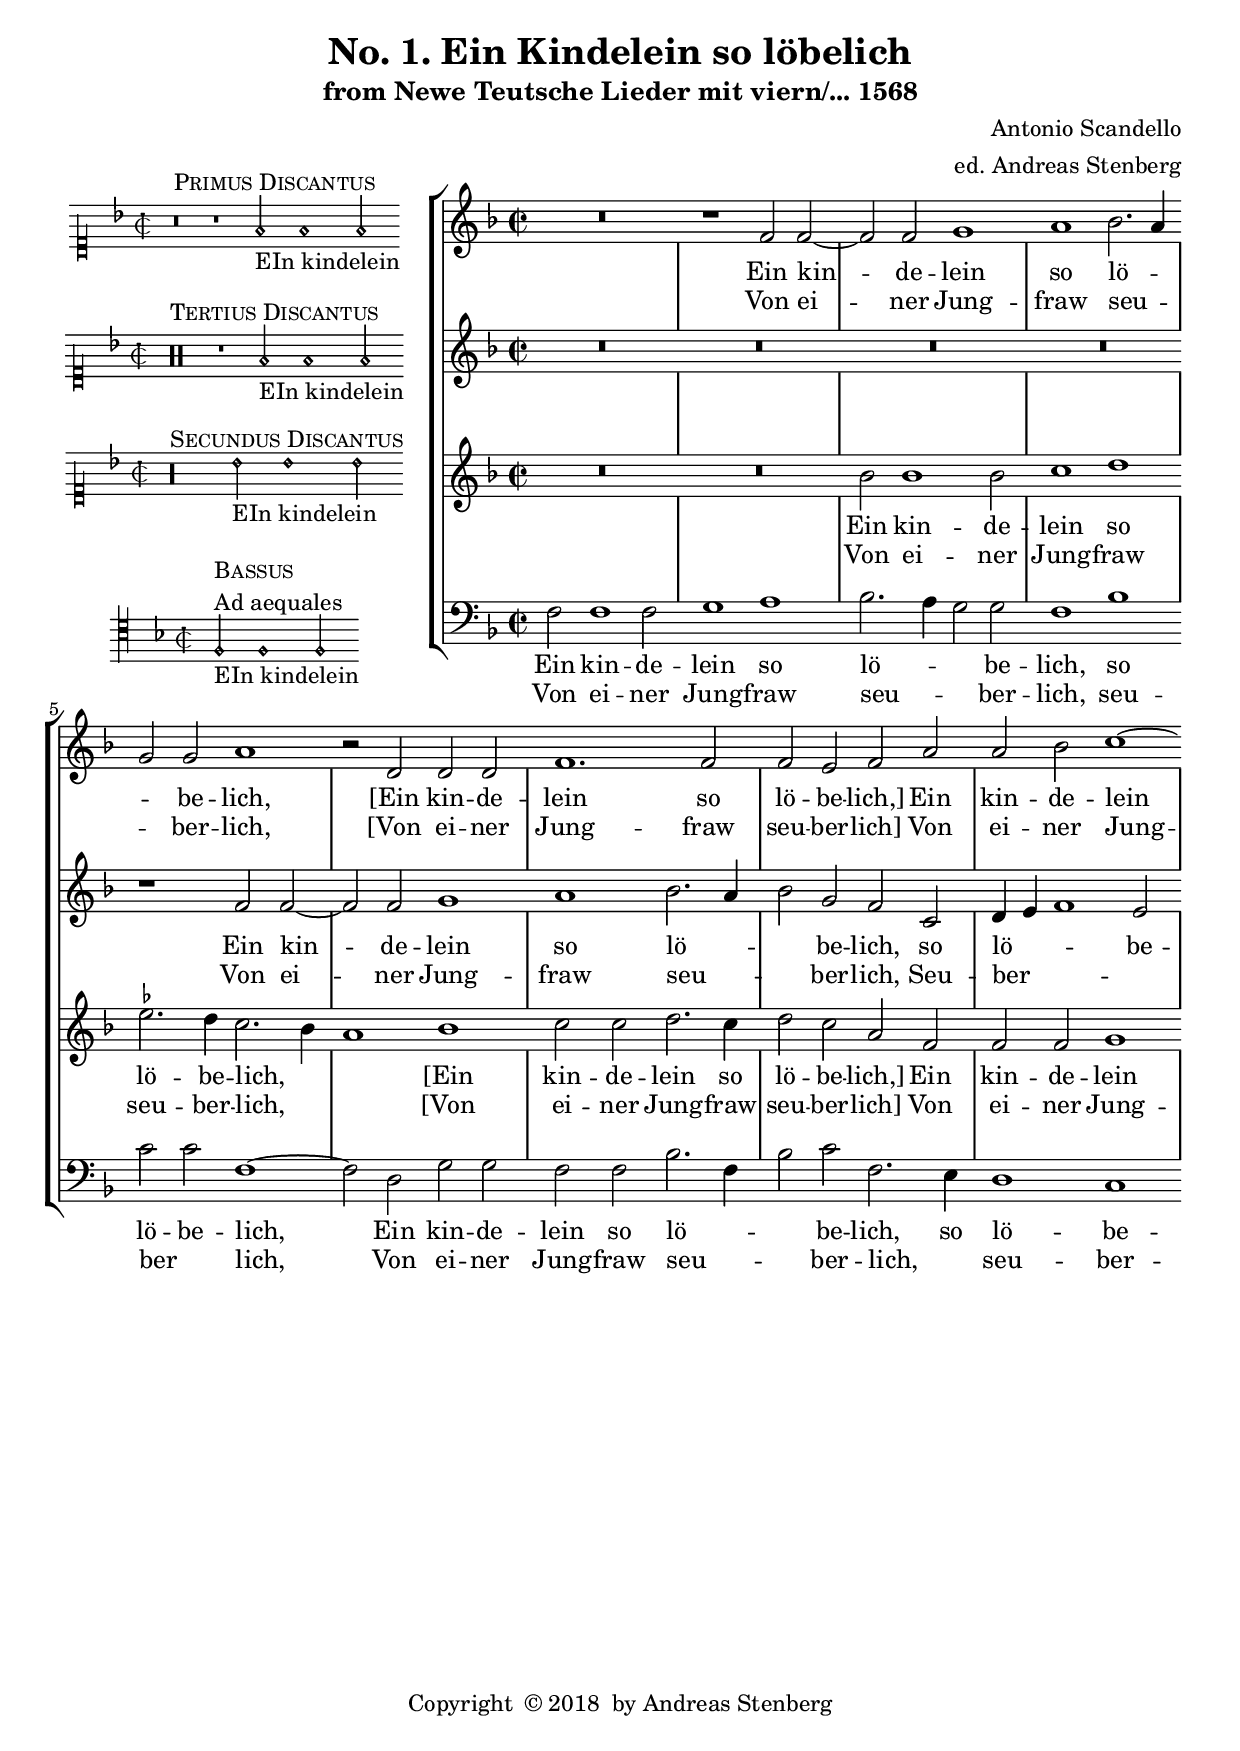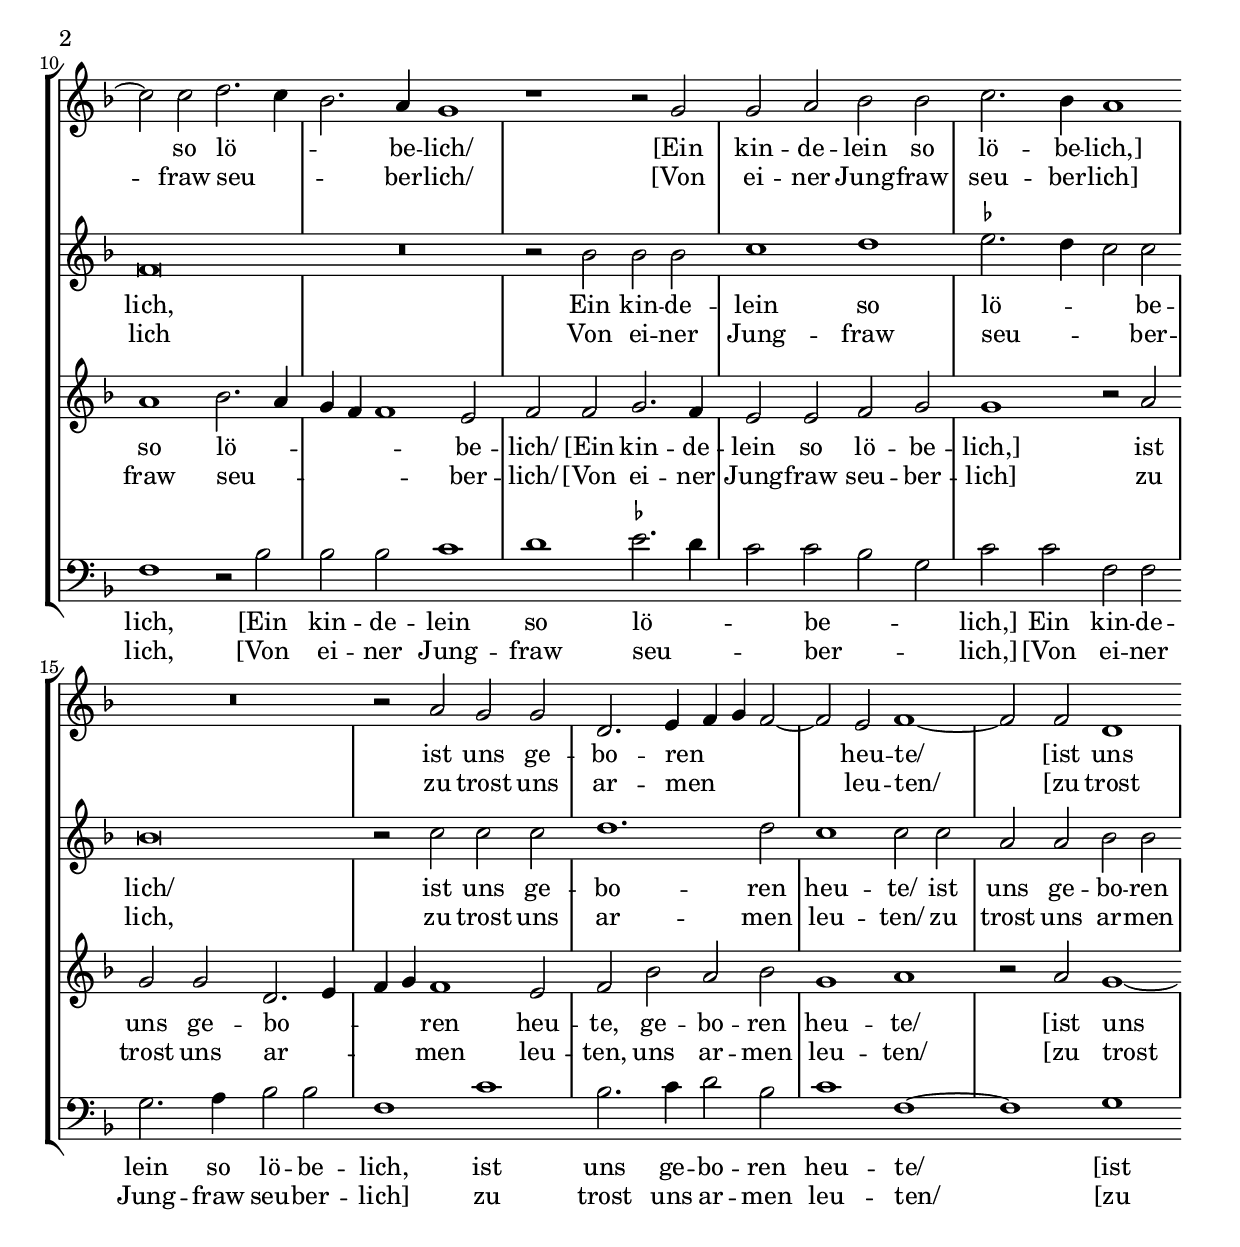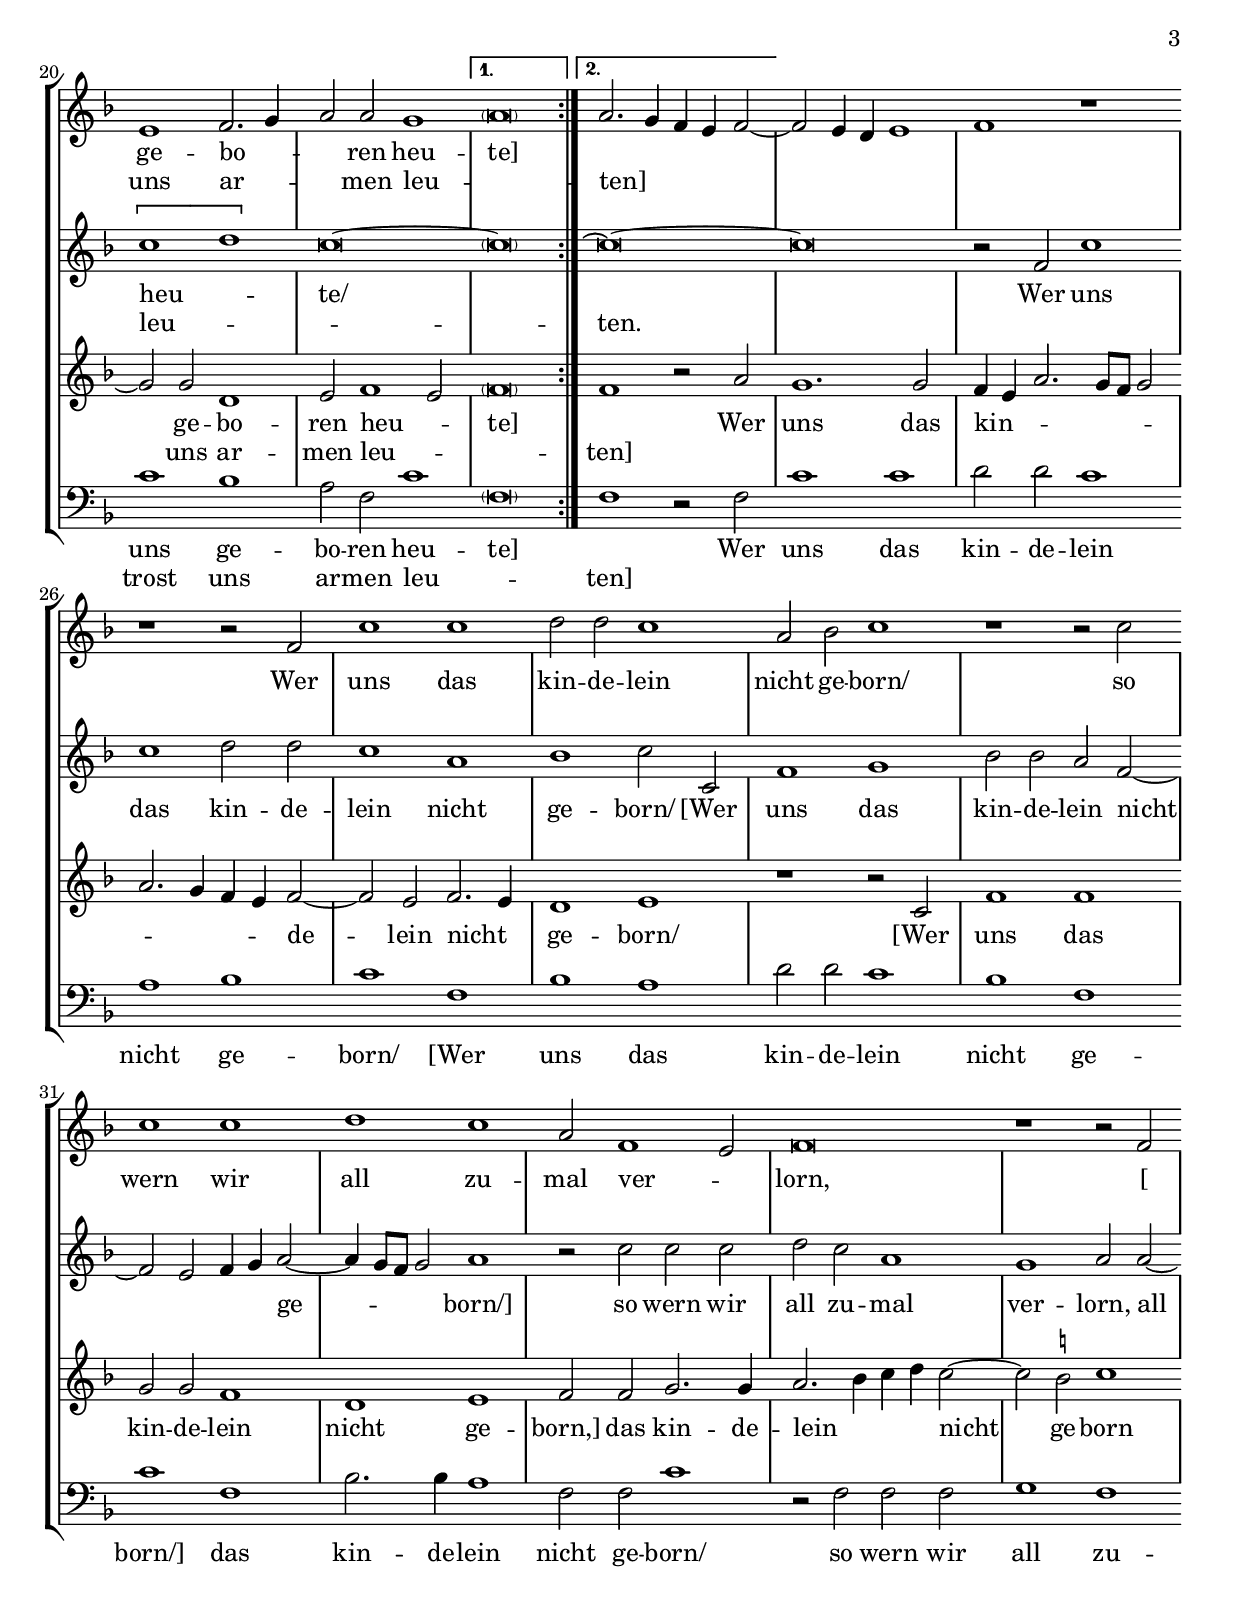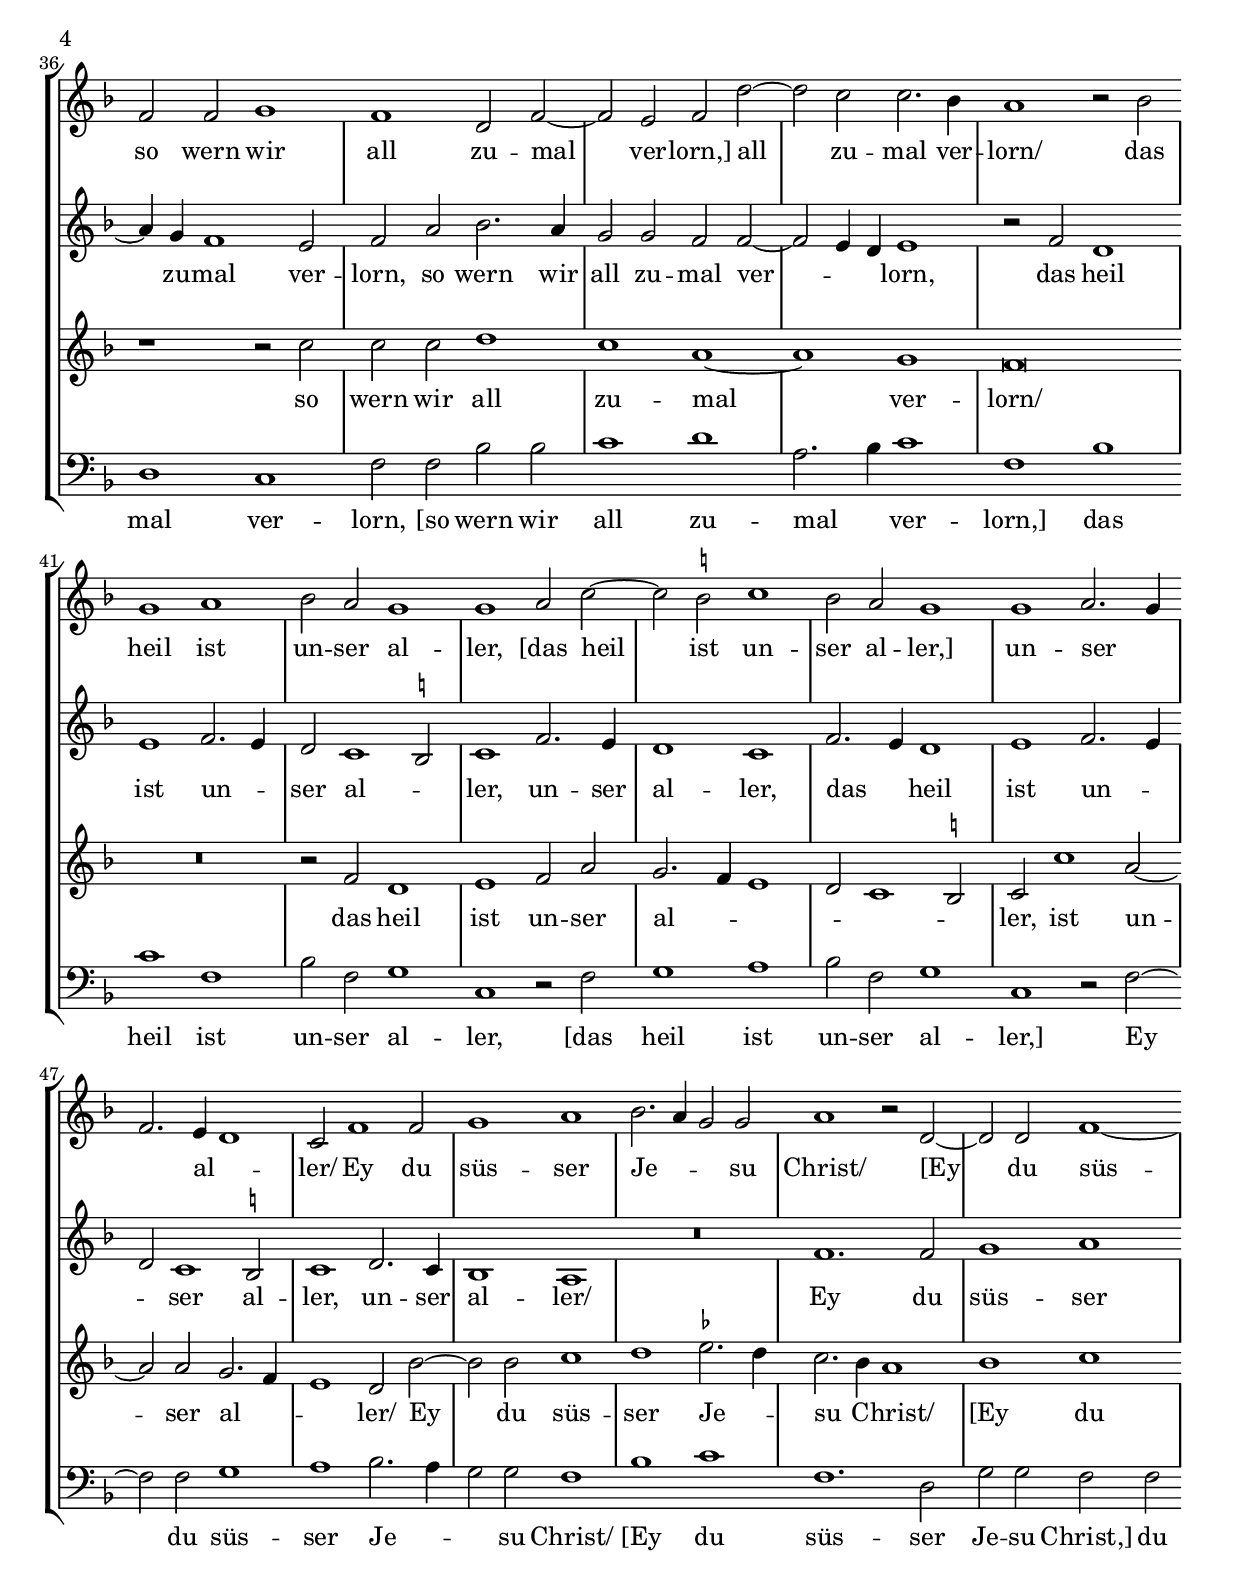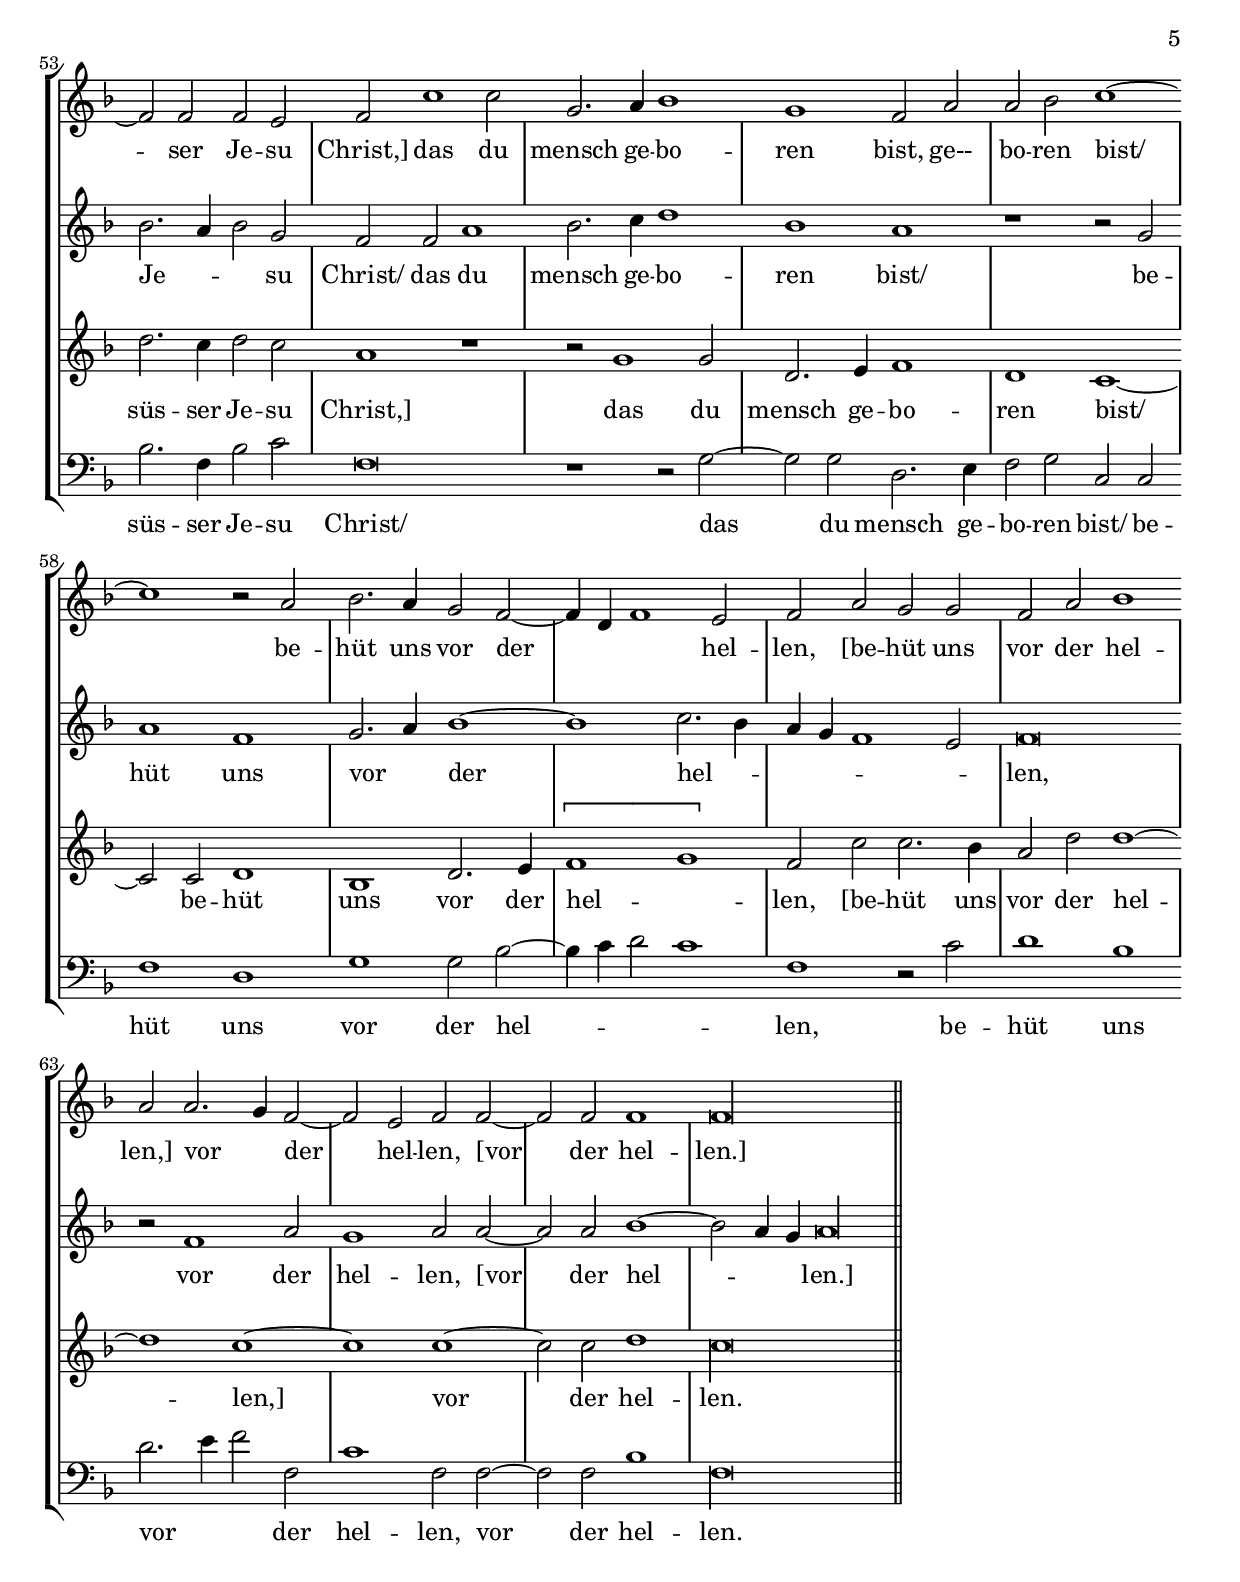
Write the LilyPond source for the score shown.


%%%%%%%%%%%%%%%%%%%%%%%%%%%%%%%%%%%%%%%%%%%%%%%%%%%%%%%%%%%%%%%%%%%
% This is a template based on the usual four part choir templater %
% where the voices have common lyrics at the the start but split  %
% to separate lyrics after a while.				  %
% This template is modyfied by AS from the one in the lilypond    %
% documentation.						  %
% This template is to be used for instance for fairly simple      %
% settings where the stanzas are set homophonicaly but twhere the %
% Chorus contains polyphony that require separate underlay for    %
% the different voices.						  %
%%%%%%%%%%%%%%%%%%%%%%%%%%%%%%%%%%%%%%%%%%%%%%%%%%%%%%%%%%%%%%%%%%%
\version "2.18.0"
\include "deutsch.ly"
ficta = \once \set suggestAccidentals =##t
\header {
  title = \markup {
    \center-column {
      "No. 1. Ein Kindelein so löbelich"
%      "Wann er zu nacht"
%      \vspace #0.5
    }
  }
  subtitle = "from Newe Teutsche Lieder mit viern/... 1568"
  composer = "Antonio Scandello"
  arranger = "ed. Andreas Stenberg"
  poet = ""
  meter =""
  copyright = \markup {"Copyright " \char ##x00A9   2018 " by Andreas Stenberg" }
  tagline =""
}
global = {
  \key f \major
}

%% PDF p. 7

sopMusic = \relative c' {

  \set Score.tempoHideNote = ##t
  \tempo 1 = 56
  \time 2/2
  \set Timing.measureLength = #(ly:make-moment 4/2)
  \override Staff.BarLine.transparent = ##t
  \repeat volta 2 {
 R\breve
 r1 f2 f2~
 f2 f2 g1
 a1 b2.( a4 g2) g2
 a1 r2 d,2 d2 d2			%% end of first line in orig.
 f1. f2
 f2 e2 f2 a2
 a2 b2 c1~
 c2 c2 d2.( c4
 b2.) a4 g1
 r1 r2 g2
 g2 a2 b2 b2
 c2. b4 a1				%% end of second line.
 R\breve
 r2 a2 g2 g2
 d2. e4( f4 g4 f2~
 f2) e2 f1~
 f2 f2 d1
 e1 f2.( g4
 a2) a2 g1
  }
  \alternative {
    { \parenthesize a\breve   \revert Staff.BarLine.transparent }
    { a2.( g4 f4 e4 f2~ }
  }
    \override Staff.BarLine.transparent = ##t
 f2 e4 d4 				%% end of third line.
 e1
 f1) r1
 r1 r2 f2
 c'1 c1
 d2 d2 c1
 a2 b2 c1
 r1 r2 c2
 c1 c1
 d1 c1					%% end of fourth line (last on first page).
 a2 f1( e2)
 f\breve
 r1 r2 f2
 f2 f2 g1
 f1 d2 f2~
 f2 e2 f2 d'2~
 d2 c2 c2. b4
 a1 r2 b2
 g1 a1
 b2 a2					%% end of fifth line (first on second page).
 g1
 g1 a2 c2~
 c2 \ficta h2 c1
 b2 a2 g1
 g1 a2.( g4
 f2.) e4( d1)
 c2 f1 f2
 g1 a1
 b2.( a4 g2) g2
 a1					%% end of sixth line.
 r2 d,2~
 d2 d2 f1~
 f2 f2 f2 e2
 f2 c'1 c2
 g2. a4 b1
 g1 f2 a2
 a2 b2 c1~
 c1 r2 a2
 b2. a4				%% end of sewenth line.
 g2 f2~(
 f4 d4 f1) e2
 f2 a2 g2 g2
 f2 a2 b1
 a2 a2.( g4) f2~
 f2 e2 f2 f2~
 f2 f2 f1
 \cadenzaOn
 f\longa
 \revert Staff.BarLine.transparent
  \bar "||"
}
sopWords = \lyricmode {
  Ein kin -- de -- lein so lö -- be -- lich,
  [Ein kin -- de -- lein so lö -- be -- lich,]
  Ein kin -- de -- lein so lö -- be -- lich/
  [Ein kin -- de -- lein so lö -- be -- lich,]
  ist uns ge -- bo -- ren heu -- te/
  [ist uns ge -- bo -- ren heu -- te] _
  Wer uns das kin -- de -- lein nicht ge -- born/
  so wern wir all zu -- mal ver -- lorn,
  [  so wern wir all zu -- mal ver -- lorn,]
  all zu -- mal ver -- lorn/
  das heil ist un -- ser al -- ler,
  [das heil ist un -- ser al -- ler,]
  un -- ser al -- ler/
  Ey du süs -- ser Je -- su Christ/
  [Ey du süs -- ser Je -- su Christ,]
  das du mensch ge -- bo -- ren bist,
  ge-- bo -- ren bist/
  be -- hüt uns vor der hel -- len,
  [be -- hüt uns vor der hel -- len,]
  vor der hel -- len, [vor der hel -- len.]
}
sopWordsII = \lyricmode {
  Von ei -- ner Jung -- fraw seu -- ber -- lich,
  [Von ei -- ner Jung -- fraw seu -- ber -- lich]
  Von ei -- ner Jung -- fraw seu -- ber -- lich/
  [Von ei -- ner Jung -- fraw seu -- ber -- lich]
  zu trost uns ar -- men leu -- ten/
  [zu trost uns ar -- men leu -- _ ten]
}

%% PDF p. 41

altoMusic = \relative c' {
  \override Staff.BarLine.transparent = ##t
  \repeat volta 2 {
  R\breve*4
  r1 f2 f2~
  f2 f2 g1
  a1 b2.( a4
  b2) g2 f2 c2
  d4( e4 f1) e2
  f\breve
  R\breve				%% end of first line in orig.
  r2 b2 b2 b2
  c1 d1
  \ficta es2.( d4 c2) c2
  b\breve
  r2 c2 c2 c2
  d1. d2
  c1 c2 c2
  a2 a2 b2 b2
  \[c1( d1)\]
  c\breve~
  }
  \alternative {
    { \parenthesize c\breve   \revert Staff.BarLine.transparent }
    {  c\breve~ \repeatTie }
  }
    \override Staff.BarLine.transparent = ##t
  c\breve
  r2 f,2 c'1
  c1 d2 d2
  c1 a1
  b1 c2 c,2
  f1 g1
  b2 b2 a2 f2~(
  f2 e2 f4 g4) a2~(
  a4 g8 f8 g2) a1
  r2 c2					%% end of third line
  c2 c2
  d2 c2 a1
  g1 a2 a2~
  a4 g4 f1 e2
  f2 a2 b2. a4
  g2 g2 f2 f2~(
  f2 e4 d4) e1
  r2 f2					%% end of fourth line. (last on foírst page):
  d1
  e1 f2.( e4)
  d2 c1( \ficta h2)
  c1 f2. e4
  d1 c1
  f2.( e4) d1
  e1 f2.( e4
  d2) c1 \ficta h2
  c1 d2. c4
  b1 a1
  R\breve				%% end of fifth line (first on second page).
  f'1. f2
  g1 a1
  b2.( a4 b2) g2
  f2 f2 a1
  b2. c4 d1
  b1 a1
  r1 r2 g2
  a1 f1
  g2.( a4) b1~
  b1					%5 end of sixth line.
  c2.( b4
  a4 g4 f1 e2)
  f\breve
  r2 f1 a2
  g1 a2 a2~
  a a2 b1~(
  b2 a4 g4)
  a\longa*3/4
  \revert Staff.BarLine.transparent
}
altoWords = \lyricmode {
  Ein kin -- de -- lein so lö -- be -- lich,
  so lö -- be -- lich,
  Ein kin -- de -- lein so lö -- be -- lich/
  ist uns ge -- bo -- ren heu -- te/
  ist uns ge -- bo -- ren heu -- te/

  _ Wer uns das kin -- de -- lein nicht ge -- born/
  [Wer uns das kin -- de -- lein nicht ge -- born/]
  so wern wir all zu -- mal ver -- lorn,
  all zu -- mal ver -- lorn,
  so wern wir all zu -- mal ver -- lorn,
  %all zu -- mal ver -- lorn/
  das heil ist un -- ser al -- ler,
  un -- ser al -- ler,
  das heil ist un -- ser al -- ler,
  un -- ser al -- ler/
  Ey du süs -- ser Je -- su Christ/
  das du mensch ge -- bo -- ren bist/
  be -- hüt uns vor der hel -- len,
  vor der hel -- len, [vor der hel -- len.]

}
altoWordsII = \lyricmode {
  Von ei -- ner Jung -- fraw seu -- ber -- lich,
  Seu -- ber -- _ lich
  Von ei -- ner Jung -- fraw seu -- ber -- lich,
  zu trost uns ar -- men leu -- ten/
  zu trost uns ar -- men leu -- _ ten.
}

%% PDF p. 77.

tenorMusic = \relative c' {
  \clef "G"
  \override Staff.BarLine.transparent = ##t
   \repeat volta 2 {
   R\breve*2
   b'2 b1 b2
   c1 d1
   \ficta es2. d4 c2.( b4
   a1) b1
   c2 c2 d2. c4
   d2 c2			%5 end of first line in orig.
   a2 f2
   f2 f2 g1
   a1 b2.( a4
   g4 f4 f1) e2
   f2 f2 g2. f4
   e2 e2 f2 g2
   g1 r2 a2
   g2 g2			%5 end of second line.
   d2.( e4
   f4 g4) f1 e2
   f2 b2 a2 b2
   g1 a1
   r2 a2 g1~
   g2 g2 d1
   e2 f1( e2)
   }
   \alternative {
   { \parenthesize f\breve  \revert Staff.BarLine.transparent }
   { f1 r2 a2 }
   }
  \override Staff.BarLine.transparent = ##t
   g1. g2			%% end of third line
   f4( e4 a2. g8 f8 g2
   a2. g4 f4 e4) f2~
   f2 e2 f2.( e4)
   d1 e1
   r1 r2 c2
   f1 f1
   g2 g2 f1
   d1 e1
   f2 f2 			%% end of fourth line (last on first page).
   g2. g4
   a2.( b4 c4 d4) c2~
   c2 \ficta h2 c1
   r1 r2 c2
   c2 c2 d1
   c1 a1~
   a1 g1
   f\breve
   R\breve
   r2 f2 d1
   e1 				%% end of fifth line (first on second page).
   f2 a2
   g2.( f4 e1
   d2 c1 \ficta h2)
   c2 c'1 a2~
   a2 a2 g2.( f4
   e1) d2 b'2~
   b2 b2 c1
   d1 \ficta es2.( d4)
   c2.( b4) a1
   b1			%% end of sixth line.
   c1
   d2. c4 d2 c2
   a1 r1
   r2 g1 g2
   d2. e4 f1
   d1 c1~
   c2 c2 d1
   b1 d2. e4
   \[f1( g1)\]
   f2 c'2 c2. b4	%% end of sewenth line.
   a2 d2 d1~
   d1 c1~
   c1 c1~
   c2 c2 d1
   c\longa
 \revert Staff.BarLine.transparent
}
tenorWords = \lyricmode {
  Ein kin -- de -- lein so lö -- be -- lich,
  [Ein kin -- de -- lein so lö -- be -- lich,]
  Ein kin -- de -- lein so lö -- be -- lich/
  [Ein kin -- de -- lein so lö -- be -- lich,]
  ist uns ge -- bo -- ren heu -- te,
  ge -- bo -- ren heu -- te/
  [ist uns ge -- bo -- ren heu -- te]

  _ Wer uns das kin -- de -- lein nicht ge -- born/
  [Wer uns das kin -- de -- lein nicht ge -- born,]
  das kin -- de -- lein nicht ge -- born
  so wern wir all zu -- mal ver -- lorn/
  das heil ist un -- ser al -- ler,
  ist un -- ser al -- ler/
  Ey du süs -- ser Je -- su Christ/
  [Ey du süs -- ser Je -- su Christ,]
  das du mensch ge -- bo -- ren bist/
  be -- hüt uns vor der hel -- len,
  [be -- hüt uns vor der hel -- len,]
  vor der hel -- len.
}
tenorWordsII = \lyricmode {
  Von ei -- ner Jung -- fraw seu -- ber -- lich,
  [Von ei -- ner Jung -- fraw seu -- ber -- lich]
  Von ei -- ner Jung -- fraw seu -- ber -- lich/
  [Von ei -- ner Jung -- fraw seu -- ber -- lich]
  zu trost uns ar -- men leu -- ten,
  uns ar -- men leu -- ten/
  [zu trost uns ar -- men leu -- _ ten]
}

%% PDF p.117
bassMusic = \relative c {
  \override Staff.BarLine.transparent = ##t
  \repeat volta 2 {
  f2 f1 f2
  g1 a1
  b2.( a4 g2) g2
  f1 b1
  c2 c2 f,1~
  f2  d2 g2 g2				%% end of first line in orig.
  f2 f2 b2.( f4
  b2) c2 f,2. e4
  d1 c1
  f1 r2 b2
  b2 b2 c1
  d1 \ficta es2.( d4
  c2) c2( b2 g2)
  c2 c2 				%% end of second line
  f,2 f2
  g2. a4 b2 b2
  f1 c'1
  b2. c4 d2 b2
  c1 f,1~
  f1 g1
  c1 b1
  a2 f2 c'1
  }
  \alternative {
  { \parenthesize f,\breve \revert Staff.BarLine.transparent }
  { f1 r2 f2 }
  }
  \override Staff.BarLine.transparent = ##t
  c'1 c1 				%% end of third line.
  d2 d2 c1
  a1 b1
  c1 f,1
  b1 a1
  d2 d2 c1
  b1 f1
  c'1 f,1
  b2. b4 a1
  f2 f2 c'1
  r2 f,2				%% end of fourth line. (last on first page).
  f2 f2
  g1 f1
  d1 c1
  f2 f2 b2 b2
  c1 d1
  a2.( b4) c1
  f,1 b1
  c1 f,1
  b2 f2 g1
  c,1 r2 f2				%% end of fifth line.
  g1 a1
  b2 f2 g1
  c,1 r2 f2~
  f2 f2 g1
  a1 b2.( a4
  g2) g2 f1
  b1 c1
  f,1. d2
  g2 g2 f2 f2
  b2. f4				%% end of sixth line.
  b2 c2
  f,\breve
  r1 r2 g2~
  g2 g2 d2. e4
  f2 g2 c,2 c2
  f1 d1
  g1 g2 b2~(
  b4 c4 d2 c1)
  f,1					%% end of sewenth line.
  r2 c'2
  d1 b1
  d2.( e4 f2) f,2
  c'1 f,2 f2~
  f2 f2 b1
  f\longa
  \revert Staff.BarLine.transparent
}
bassWords = \lyricmode {
  Ein kin -- de -- lein so lö -- be -- lich,
  so lö -- be -- lich,
  Ein kin -- de -- lein so lö -- be -- lich,
  so lö -- be -- lich,
  [Ein kin -- de -- lein so lö -- be -- lich,]
  Ein kin -- de -- lein so lö -- be -- lich,
  ist uns ge -- bo -- ren heu -- te/
  [ist uns ge -- bo -- ren heu -- te]

  _ Wer uns das kin -- de -- lein nicht ge -- born/
  [Wer uns das kin -- de -- lein nicht ge -- born/]
  das kin -- de -- lein nicht ge -- born/
  so wern wir all zu -- mal ver -- lorn,
  [so wern wir all zu -- mal ver -- lorn,]
  das heil ist un -- ser al -- ler,
  [das heil ist un -- ser al -- ler,]
  Ey du süs -- ser Je -- su Christ/
  [Ey du süs -- ser Je -- su Christ,]
  du süs -- ser Je -- su Christ/
  das du mensch ge -- bo -- ren bist/
  be -- hüt uns vor der hel -- len,
  be -- hüt uns vor der hel -- len,
  vor der hel -- len.
}
bassWordsII = \lyricmode {
  Von ei -- ner Jung -- fraw seu -- ber -- lich,
  seu -- ber _ lich,
  Von ei -- ner Jung -- fraw seu -- ber -- lich,
  _ seu -- ber -- lich,
  [Von ei -- ner Jung -- fraw seu -- ber -- lich,]
  [Von ei -- ner Jung -- fraw seu -- ber -- lich]
  zu trost uns ar -- men leu -- ten/
  [zu trost uns ar -- men leu -- _ ten]
}
incipitDiscantus = \markup {
  \score {
    {
      %      \set Staff.instrumentName = #"Tenor "
      \override NoteHead.style = #'neomensural
      \override Rest.style = #'neomensural
      \override Staff.TimeSignature.style = #'mensural
      \cadenzaOn
      \clef "petrucci-c1"
      \key f \major
      \time 2/2

      r\breve ^\markup { \smallCaps"Primus Discantus"}
      r1 f'2_"EIn kindelein"
      f'1 f'2
    }
    \layout {
      \context {
        \Voice
        \remove "Ligature_bracket_engraver"
        \consists "Mensural_ligature_engraver"
      }
      line-width = 4.5\cm
    }
  }
}


incipitAltus = \markup {
  \score {
    {
      %      \set Staff.instrumentName = #"Tenor "
      \override NoteHead.style = #'neomensural
      \override Rest.style = #'neomensural
      \override Staff.TimeSignature.style = #'mensural
      \cadenzaOn
      \clef "petrucci-c1"
      \key f \major
      \time 2/2
      r\maxima^\markup \smallCaps"Tertius Discantus"
      r1 f'2_"EIn kindelein"
      f'1 f'2
    }
    \layout {
      \context {
        \Voice
        \remove "Ligature_bracket_engraver"
        \consists "Mensural_ligature_engraver"
      }
      line-width = 4.5\cm
    }
  }
}


incipitTenor = \markup {
  \score {
    {
      %      \set Staff.instrumentName = #"Tenor "
      \override NoteHead.style = #'neomensural
      \override Rest.style = #'neomensural
      \override Staff.TimeSignature.style = #'mensural
      \cadenzaOn
      \clef "petrucci-c1"
      \key f \major
      \time 2/2
      r\longa ^\markup \smallCaps"Secundus Discantus"
      b'2 _"EIn kindelein"
      b'1 b'2
    }
    \layout {
      \context {
        \Voice
        \remove "Ligature_bracket_engraver"
        \consists "Mensural_ligature_engraver"
      }
      line-width = 5.0\cm
    }
  }
}
#(append! supported-clefs '(("mensural-f3" . ("clefs.mensural.f" 0 0))))

incipitBassus = \markup {
  \score {
    {
      %      \set Staff.instrumentName = #"Tenor "
      \override NoteHead.style = #'neomensural
      \override Rest.style = #'neomensural
      \override Staff.TimeSignature.style = #'mensural
      \cadenzaOn
      \clef "petrucci-c4"
      \key f \major
      \time 2/2
      f2^\markup { \column { \smallCaps "Bassus" "Ad aequales" } }_"EIn kindelein"
      f1 f2
    }
    \layout {
      \context {
        \Voice
        \remove "Ligature_bracket_engraver"
        \consists "Mensural_ligature_engraver"
      }
      line-width = 4.5\cm
    }
  }
}


\score {
  <<
    \new StaffGroup \with {
      \override VerticalAxisGroup.staff-staff-spacing = #'((basic-distance . 12))
    } <<
      \new Staff = treble <<
        \set Staff.instrumentName = \incipitDiscantus
        \new Voice = "sopranos" {
          \set  Staff.midiInstrument ="choir aahs"
          %	\voiceOne
          << \global \sopMusic >>
        }
      >>
      \new Lyrics = sopranos { s1 }
      \new Lyrics = sopranosII { s1 }

      \new Staff = "medius" <<
        \set Staff.instrumentName = \incipitAltus

        \new Voice = "altos" {
          %	\voiceTwo
          \set  Staff.midiInstrument ="choir aahs"
          << \global \altoMusic >>
        }
      >>

      \new Lyrics = "altos" { s1 }
      \new Lyrics = "altosII" { s1 }
      \new Staff = tenors <<
        \set Staff.instrumentName = \incipitTenor

        \clef "treble"
        \new Voice = "tenors" {
          \set  Staff.midiInstrument ="choir aahs"
          %	\voiceOne
          << \global \tenorMusic >>
        }
      >>
      \new Lyrics = "tenors" { s1 }
      \new Lyrics = "tenorsII" { s1 }

      \new Staff ="basses" {
        \set Staff.instrumentName = \incipitBassus

        \new Voice = "basses" {
          \set  Staff.midiInstrument ="choir aahs"
          \clef "bass"
          %	\voiceTwo
          << \global \bassMusic >>
        }
      }
    >>
    \new Lyrics = basses { s1 }
    \new Lyrics = bassesII { s1 }

    \context Lyrics = sopranos \lyricsto sopranos \sopWords
    \context Lyrics = sopranosII \lyricsto sopranos \sopWordsII
    \context Lyrics = altos \lyricsto altos \altoWords
    \context Lyrics = altosII \lyricsto altos \altoWordsII
    \context Lyrics = tenors \lyricsto tenors \tenorWords
    \context Lyrics = tenorsII \lyricsto tenors \tenorWordsII
    \context Lyrics = basses \lyricsto basses \bassWords
    \context Lyrics = bassesII \lyricsto basses \bassWordsII
  >>
  \layout {
    \context {
      \Score
      % no bars in staves
      %      \override BarLine.transparent = ##t

    }
    % the next three instructions keep the lyrics between the bar lines
    \context {
      \Lyrics
      \consists "Bar_engraver"
      \override BarLine.transparent = ##t
    }
    \context {
      \StaffGroup
      \consists "Separating_line_group_engraver"
    }
    \context {
      \Voice
      % no slurs
      \override Slur.transparent = ##t
      % Comment in the below "\remove" command to allow line
      % breaking also at those barlines where a note overlaps
      % into the next bar.  The command is commented out in this
      % short example score, but especially for large scores, you
      % will typically yield better line breaking and thus improve
      % overall spacing if you comment in the following command.
      %\remove "Forbid_line_break_engraver"
    }
    indent = 6.5\cm
  }

}
\score {
  \unfoldRepeats
  <<
    \new StaffGroup <<
      \new Staff = treble <<
        \set Staff.instrumentName = \incipitDiscantus
        \new Voice = "sopranos" {
          \set  Staff.midiInstrument ="choir aahs"
          %	\voiceOne
          << \global \sopMusic >>
        }
      >>
      \new Lyrics = sopranos { s1 }

      \new Staff = "medius" <<
        \set Staff.instrumentName = \incipitAltus

        \new Voice = "altos" {
          %	\voiceTwo
          \set  Staff.midiInstrument ="choir aahs"
          << \global \altoMusic >>
        }
      >>

      \new Lyrics = "altos" { s1 }
      \new Staff = tenors <<
        \set Staff.instrumentName = \incipitTenor

        \clef "treble"
        \new Voice = "tenors" {
          \set  Staff.midiInstrument ="choir aahs"
          %	\voiceOne
          << \global \tenorMusic >>
        }
      >>
      \new Lyrics = "tenors" { s1 }

      \new Staff ="basses" {
        \set Staff.instrumentName = \incipitBassus

        \new Voice = "basses" {
          \set  Staff.midiInstrument ="choir aahs"
          \clef "G_8"
          %	\voiceTwo
          << \global \bassMusic >>
        }
      }
    >>
    \new Lyrics = basses { s1 }

    \context Lyrics = sopranos \lyricsto sopranos \sopWords
    \context Lyrics = altos \lyricsto altos \altoWords
    \context Lyrics = tenors \lyricsto tenors \tenorWords
    \context Lyrics = basses \lyricsto basses \bassWords
  >>
  \midi {}
}
\paper {
  ragged-bottom = ##t
  ragged-last-bottom = ##t
  ragged-last = ##t
}

%{
convert-ly.py (GNU LilyPond) 2.18.2  convert-ly.py: Processing `'...
Applying conversion: 2.15.7, 2.15.9, 2.15.10, 2.15.16, 2.15.17,
2.15.18, 2.15.19, 2.15.20, 2.15.25, 2.15.32, 2.15.39, 2.15.40,
2.15.42, 2.15.43, 2.16.0, 2.17.0, 2.17.4, 2.17.5, 2.17.6, 2.17.11,
2.17.14, 2.17.15, 2.17.18, 2.17.19, 2.17.20, 2.17.25, 2.17.27,
2.17.29, 2.17.97, 2.18.0
%}
